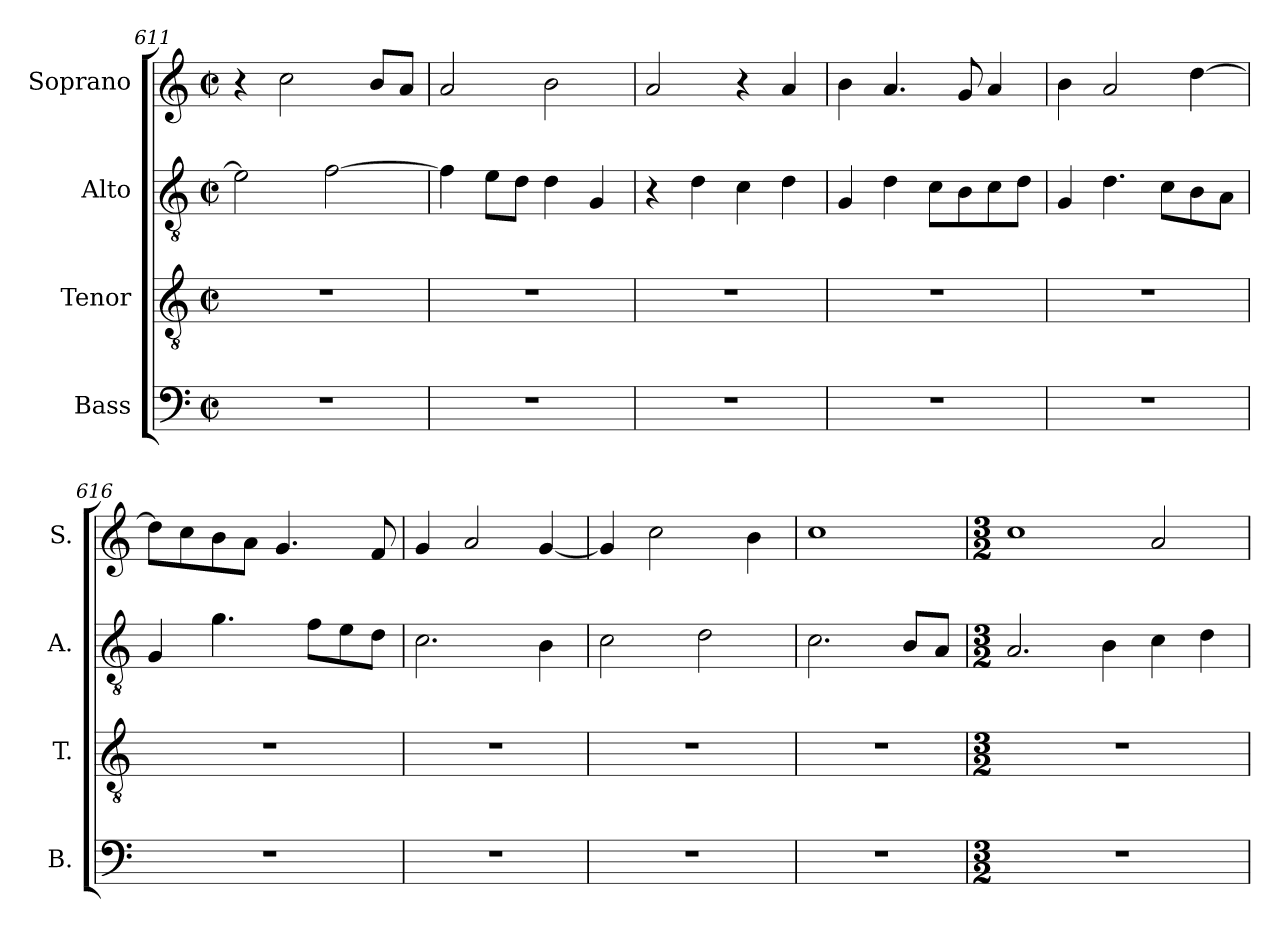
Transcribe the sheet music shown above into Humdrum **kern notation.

**kern	**kern	**kern	**kern
*part4	*part3	*part2	*part1
*staff4	*staff3	*staff2	*staff1
*I"Bass	*I"Tenor	*I"Alto	*I"Soprano
*I'B.	*I'T.	*I'A.	*I'S.
*clefF4	*clefGv2	*clefGv2	*clefG2
*k[]	*k[]	*k[]	*k[]
*C:	*C:	*C:	*C:
*M2/2	*M2/2	*M2/2	*M2/2
*met(c|)	*met(c|)	*met(c|)	*met(c|)
=611	=611	=611	=611
1r	1r	2e\]	4r
.	.	.	2cc\
.	.	[>2f\	.
.	.	.	8b/L
.	.	.	8a/J
!!LO:PB:g=z
=612	=612	=612	=612
1r	1r	4f\]	2a/
.	.	8e\L	.
.	.	8d\J	.
.	.	4d\	2b\
.	.	4G/	.
=613	=613	=613	=613
1r	1r	4r	2a/
.	.	4d\	.
.	.	4c\	4r
.	.	4d\	4a/
=614	=614	=614	=614
1r	1r	4G/	4b\
.	.	4d\	4.a/
.	.	8c\L	.
.	.	8B\	8g/
.	.	8c\	4a/
.	.	8d\J	.
=615	=615	=615	=615
1r	1r	4G/	4b\
.	.	4.d\	2a/
.	.	8c\L	.
.	.	8B\	[>4dd\
.	.	8A\J	.
=616	=616	=616	=616
1r	1r	4G/	8dd\L]
.	.	.	8cc\
.	.	4.g\	8b\
.	.	.	8a\J
.	.	.	4.g/
.	.	8f\L	.
.	.	8e\	.
.	.	8d\J	8f/
=617	=617	=617	=617
1r	1r	2.c\	4g/
.	.	.	2a/
.	.	4B\	[<4g/
!!LO:LB:g=z
=618	=618	=618	=618
1r	1r	2c\	4g/]
.	.	.	2cc\
.	.	2d\	.
.	.	.	4b\
=619	=619	=619	=619
1r	1r	2.c\	1cc
.	.	8B/L	.
.	.	8A/J	.
=620	=620	=620	=620
*M3/2	*M3/2	*M3/2	*M3/2
!LO:N:vis=1	!LO:N:vis=1	!	!
1.r	1.r	2.A/	1cc
.	.	4B\	.
.	.	4c\	2a/
.	.	4d\	.
=	=	=	=
*-	*-	*-	*-
